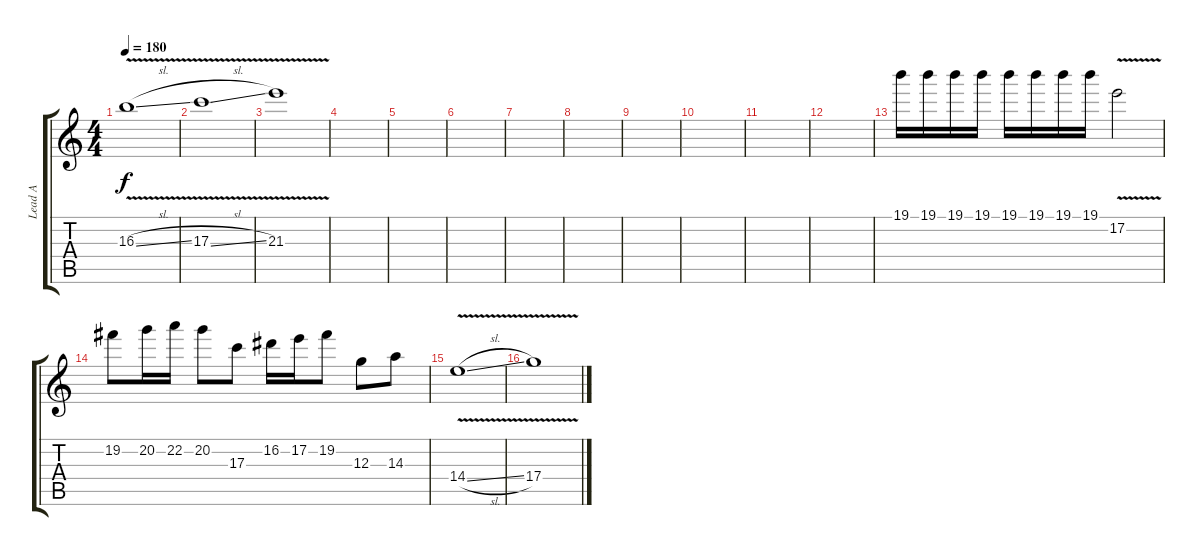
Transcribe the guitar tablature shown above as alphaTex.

\track ("Lead A" "Lead A") {instrument distortionguitar}
\staff {score tabs}
\tuning (E4 B3 G3 D3 A2 E2) {hide}
\ts (4 4)
\tempo 180
\clef g2
\ks c
16.3{v sl}.1{dy f} |
17.3{v sl}.1 |
21.3{v}.1 |
|
|
|
|
|
|
|
|
|
19.1.16 19.1.16 19.1.16 19.1.16 19.1.16 19.1.16 19.1.16 19.1.16 17.2{v}.2 |
19.2.8 20.2.16 22.2.16 20.2.8 17.3.8 16.2.16 17.2.16 19.2.8 12.3.8 14.3.8 |
14.4{v sl}.1{volume 15 balance 2} |
17.4{v}.1
